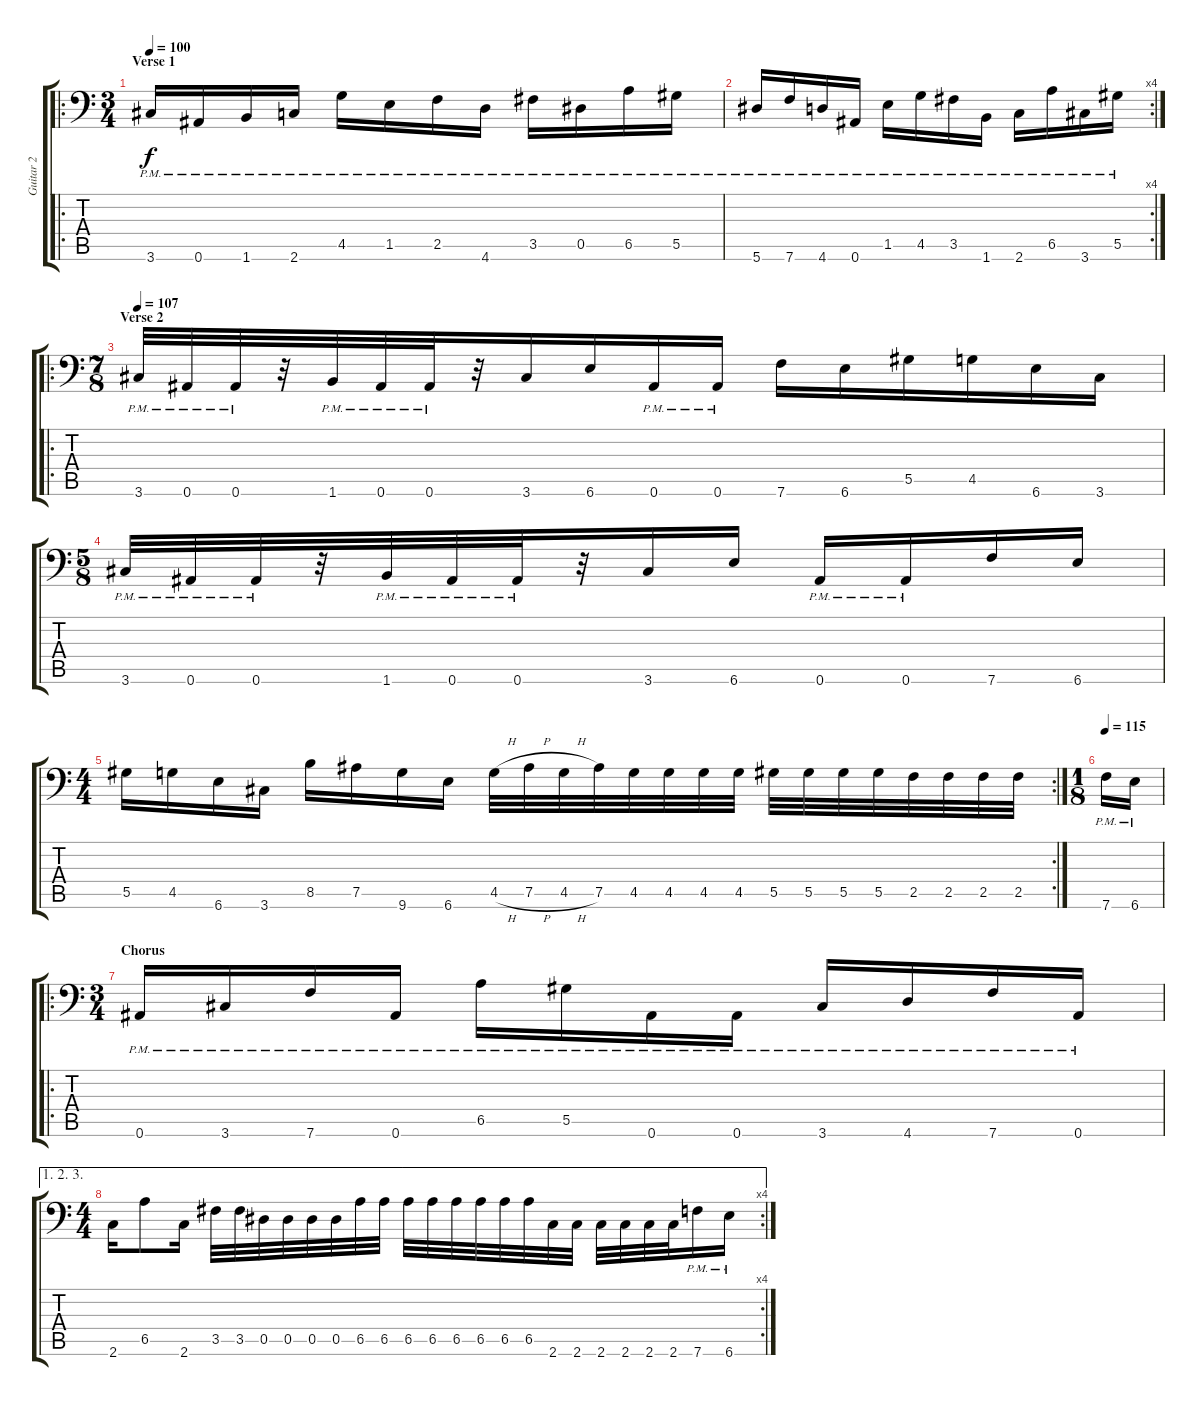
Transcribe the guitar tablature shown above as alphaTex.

\track ("Guitar 2" "Guitar 2") {instrument distortionguitar}
\staff {score tabs}
\tuning (Bb3 F3 Db3 Ab2 Eb2 Bb1) {hide}
\ro
\ts (3 4)
\section ("" "Verse 1")
\tempo 100
\clef f4
\ks c
3.6{pm}.16{dy f} 0.6{pm}.16 1.6{pm}.16 2.6{pm}.16 4.5{pm}.16 1.5{pm}.16 2.5{pm}.16 4.6{pm}.16 3.5{pm}.16 0.5{pm}.16 6.5{pm}.16 5.5{pm}.16 |
\rc 4
5.6{pm}.16 7.6{pm}.16 4.6{pm}.16 0.6{pm}.16 1.5{pm}.16 4.5{pm}.16 3.5{pm}.16 1.6{pm}.16 2.6{pm}.16 6.5{pm}.16 3.6{pm}.16 5.5{pm}.16 |
\ro
\ts (7 8)
\section ("" "Verse 2")
\tempo 107
3.6{pm}.32 0.6{pm}.32 0.6{pm}.32 r.32 1.6{pm}.32 0.6{pm}.32 0.6{pm}.32 r.32 3.6.16 6.6.16 0.6{pm}.16 0.6{pm}.16 7.6.16 6.6.16 5.5.16 4.5.16 6.6.16 3.6.16 |
\ts (5 8)
3.6{pm}.32 0.6{pm}.32 0.6{pm}.32 r.32 1.6{pm}.32 0.6{pm}.32 0.6{pm}.32 r.32 3.6.16 6.6.16 0.6{pm}.16 0.6{pm}.16 7.6.16 6.6.16 |
\rc 2
\ts (4 4)
5.5.16 4.5.16 6.6.16 3.6.16 8.5.16 7.5.16 9.6.16 6.6.16 4.5{h}.32 7.5{h}.32 4.5{h}.32 7.5.32 4.5.32 4.5.32 4.5.32 4.5.32 5.5.32 5.5.32 5.5.32 5.5.32 2.5.32 2.5.32 2.5.32 2.5.32 |
\ts (1 8)
\tempo 115
7.6{pm}.16 6.6{pm}.16 |
\ro
\ts (3 4)
\section ("" "Chorus")
0.6{pm}.16 3.6{pm}.16 7.6{pm}.16 0.6{pm}.16 6.5{pm}.16 5.5{pm}.16 0.6{pm}.16 0.6{pm}.16 3.6{pm}.16 4.6{pm}.16 7.6{pm}.16 0.6{pm}.16 |
\ae (1 2 3)
\rc 4
\ts (4 4)
2.6.16 6.5.8 2.6.16 3.5.32 3.5.32 0.5.32 0.5.32 0.5.32 0.5.32 6.5.32 6.5.32 6.5.32 6.5.32 6.5.32 6.5.32 6.5.32 6.5.32 2.6.32 2.6.32 2.6.32 2.6.32 2.6.32 2.6.32 7.6{pm}.16 6.6{pm}.16
